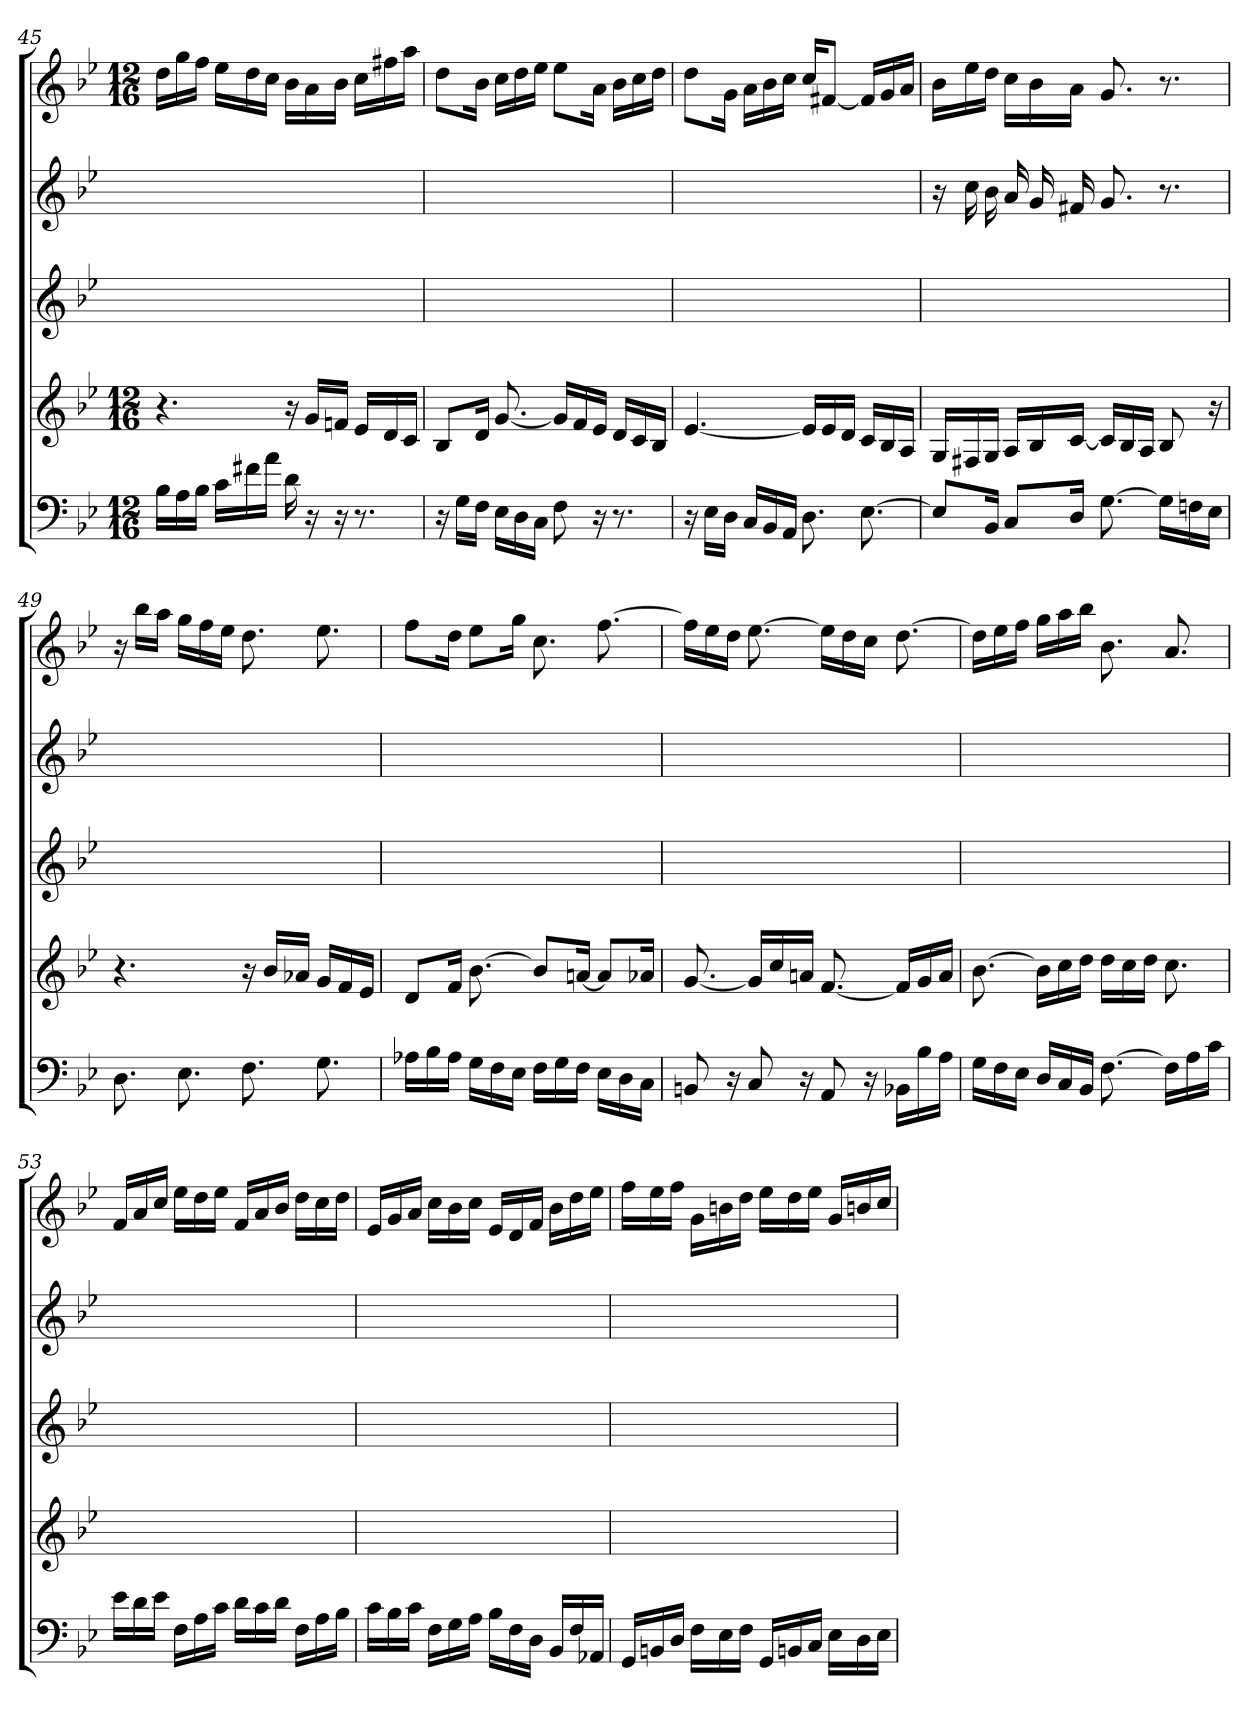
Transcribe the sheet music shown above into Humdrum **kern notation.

**kern	**kern	**kern	**kern	**kern
*part5	*part4	*part3	*part2	*part1
*staff5	*staff4	*staff3	*staff2	*staff1
*clefF4	*clefG2	*clefG2	*clefG2	*clefG2
*k[b-e-]	*k[b-e-]	*k[b-e-]	*k[b-e-]	*k[b-e-]
*B-:	*B-:	*	*	*B-:
*M12/16	*M12/16	*	*	*M12/16
=45	=45	=45	=45	=45
16B-\LL	4.r	2.ryy	2.ryy	16dd\LL
16A\	.	.	.	16gg\
16B-\JJ	.	.	.	16ff\JJ
16c\LL	.	.	.	16ee-\LL
16f#X\	.	.	.	16dd\
16a\JJ	.	.	.	16cc\JJ
16d	16r	.	.	16b-\LL
16r	16g/LL	.	.	16a\
16r	16fn/JJ	.	.	16b-\JJ
8.r	16e-/LL	.	.	16cc\LL
.	16d/	.	.	16ff#X\
.	16c/JJ	.	.	16aa\JJ
=46	=46	=46	=46	=46
16r	8B-/L	2.ryy	2.ryy	8dd\L
16G\LL	.	.	.	.
16F\JJ	16d/Jk	.	.	16b-\Jk
16E-\LL	[8.g	.	.	16cc\LL
16D\	.	.	.	16dd\
16C\JJ	.	.	.	16ee-\JJ
8F	16g/LL]	.	.	8ee-\L
.	16f/	.	.	.
16r	16e-/JJ	.	.	16a\Jk
8.r	16d/LL	.	.	16b-\LL
.	16c/	.	.	16cc\
.	16B-/JJ	.	.	16dd\JJ
=47	=47	=47	=47	=47
16r	[4.e-	2.ryy	2.ryy	8dd\L
16E-\LL	.	.	.	.
16D\JJ	.	.	.	16g\Jk
16C/LL	.	.	.	16a\LL
16BB-/	.	.	.	16b-\
16AA/JJ	.	.	.	16cc\JJ
8.D	16e-/LL]	.	.	16cc/KL
.	16e-/	.	.	[8f#X/J
.	16d/JJ	.	.	.
[8.E-	16c/LL	.	.	16f#/LL]
.	16B-/	.	.	16g/
.	16A/JJ	.	.	16a/JJ
=48	=48	=48	=48	=48
8E-/L]	16G/LL	2.ryy	16r	16b-\LL
.	16F#X/	.	16cc	16ee-\
16BB-/Jk	16G/JJ	.	16b-	16dd\JJ
8C/L	16A/LL	.	16a	16cc\LL
.	16B-/	.	16g	16b-\
16D/Jk	[16c/JJ	.	16f#X	16a\JJ
[8.G	16c/LL]	.	8.g	8.g
.	16B-/	.	.	.
.	16A/JJ	.	.	.
16G\LL]	8B-	.	8.r	8.r
16Fn\	.	.	.	.
16E-\JJ	16r	.	.	.
=49	=49	=49	=49	=49
8.D	4.r	2.ryy	2.ryy	16r
.	.	.	.	16bb-\LL
.	.	.	.	16aa\JJ
8.E-	.	.	.	16gg\LL
.	.	.	.	16ff\
.	.	.	.	16ee-\JJ
8.F	16r	.	.	8.dd
.	16b-/LL	.	.	.
.	16a-X/JJ	.	.	.
8.G	16g/LL	.	.	8.ee-
.	16f/	.	.	.
.	16e-/JJ	.	.	.
=50	=50	=50	=50	=50
16A-X\LL	8d/L	2.ryy	2.ryy	8ff\L
16B-\	.	.	.	.
16A-\JJ	16f/Jk	.	.	16dd\Jk
16G\LL	[8.b-	.	.	8ee-\L
16F\	.	.	.	.
16E-\JJ	.	.	.	16gg\Jk
16F\LL	8b-/L]	.	.	8.cc
16G\	.	.	.	.
16F\JJ	[16an/Jk	.	.	.
16E-\LL	8a/L]	.	.	[8.ff
16D\	.	.	.	.
16C\JJ	16a-X/Jk	.	.	.
=51	=51	=51	=51	=51
8BBn	[8.g	2.ryy	2.ryy	16ff\LL]
.	.	.	.	16ee-\
16r	.	.	.	16dd\JJ
8C	16g/LL]	.	.	[8.ee-
.	16cc/	.	.	.
16r	16an/JJ	.	.	.
8AA	[8.f	.	.	16ee-\LL]
.	.	.	.	16dd\
16r	.	.	.	16cc\JJ
16BB-X\LL	16f/LL]	.	.	[8.dd
16B-\	16g/	.	.	.
16A\JJ	16a/JJ	.	.	.
=52	=52	=52	=52	=52
16G\LL	[8.b-	2.ryy	2.ryy	16dd\LL]
16F\	.	.	.	16ee-\
16E-\JJ	.	.	.	16ff\JJ
16D/LL	16b-\LL]	.	.	16gg\LL
16C/	16cc\	.	.	16aa\
16BB-/JJ	16dd\JJ	.	.	16bb-\JJ
[8.F	16dd\LL	.	.	8.b-
.	16cc\	.	.	.
.	16dd\JJ	.	.	.
16F\LL]	8.cc	.	.	8.a
16A\	.	.	.	.
16c\JJ	.	.	.	.
=53	=53	=53	=53	=53
16e-\LL	2.ryy	2.ryy	2.ryy	16f/LL
16d\	.	.	.	16a/
16e-\JJ	.	.	.	16cc/JJ
16F\LL	.	.	.	16ee-\LL
16A\	.	.	.	16dd\
16c\JJ	.	.	.	16ee-\JJ
16d\LL	.	.	.	16f/LL
16c\	.	.	.	16a/
16d\JJ	.	.	.	16b-/JJ
16F\LL	.	.	.	16dd\LL
16A\	.	.	.	16cc\
16B-\JJ	.	.	.	16dd\JJ
=54	=54	=54	=54	=54
16c\LL	2.ryy	2.ryy	2.ryy	16e-/LL
16B-\	.	.	.	16g/
16c\JJ	.	.	.	16a/JJ
16F\LL	.	.	.	16cc\LL
16G\	.	.	.	16b-\
16A\JJ	.	.	.	16cc\JJ
16B-\LL	.	.	.	16e-/LL
16F\	.	.	.	16d/
16D\JJ	.	.	.	16f/JJ
16BB-/LL	.	.	.	16b-\LL
16F/	.	.	.	16dd\
16AA-X/JJ	.	.	.	16ee-\JJ
=55	=55	=55	=55	=55
16GG/LL	2.ryy	2.ryy	2.ryy	16ff\LL
16BBn/	.	.	.	16ee-\
16D/JJ	.	.	.	16ff\JJ
16F\LL	.	.	.	16g\LL
16E-\	.	.	.	16bn\
16F\JJ	.	.	.	16dd\JJ
16GG/LL	.	.	.	16ee-\LL
16BBn/	.	.	.	16dd\
16C/JJ	.	.	.	16ee-\JJ
16E-\LL	.	.	.	16g/LL
16D\	.	.	.	16bn/
16E-\JJ	.	.	.	16cc/JJ
=	=	=	=	=
*-	*-	*-	*-	*-
